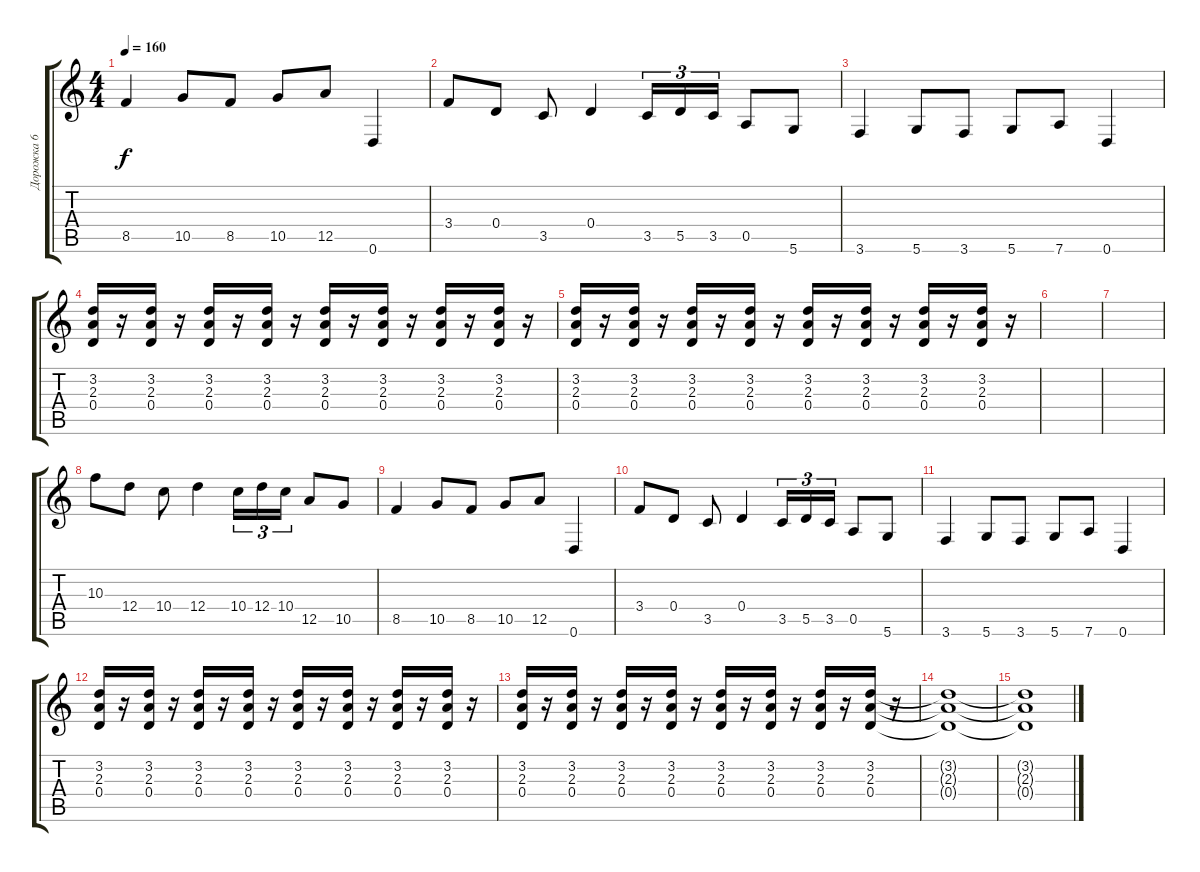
\track ("Дорожка 6" "Дорожка 6") {instrument electricguitarjazz}
\staff {score tabs}
\tuning (E4 B3 G3 D3 A2 D2) {hide}
\ts (4 4)
\tempo 160
\clef g2
\ks c
8.5.4{dy f} 10.5.8 8.5.8 10.5.8 12.5.8 0.6.4 |
3.4.8 0.4.8 3.5.8 0.4.4 3.5.16{tu (3 2)} 5.5.16{tu (3 2)} 3.5.16{tu (3 2)} 0.5.8 5.6.8 |
3.6.4 5.6.8 3.6.8 5.6.8 7.6.8 0.6.4 |
(3.2 2.3 0.4).16{volume 0} r.16 (3.2 2.3 0.4).16 r.16 (3.2 2.3 0.4).16 r.16 (3.2 2.3 0.4).16 r.16 (3.2 2.3 0.4).16 r.16 (3.2 2.3 0.4).16 r.16 (3.2 2.3 0.4).16 r.16 (3.2 2.3 0.4).16 r.16 |
(3.2 2.3 0.4).16 r.16 (3.2 2.3 0.4).16 r.16 (3.2 2.3 0.4).16 r.16 (3.2 2.3 0.4).16 r.16 (3.2 2.3 0.4).16 r.16 (3.2 2.3 0.4).16 r.16 (3.2 2.3 0.4).16 r.16 (3.2 2.3 0.4).16 r.16 |
|
|
10.3.8{volume 16 instrument electricguitarjazz} 12.4.8 10.4.8 12.4.4 10.4.16{tu (3 2)} 12.4.16{tu (3 2)} 10.4.16{tu (3 2)} 12.5.8 10.5.8 |
8.5.4 10.5.8 8.5.8 10.5.8 12.5.8 0.6.4 |
3.4.8 0.4.8 3.5.8 0.4.4 3.5.16{tu (3 2)} 5.5.16{tu (3 2)} 3.5.16{tu (3 2)} 0.5.8 5.6.8 |
3.6.4 5.6.8 3.6.8 5.6.8 7.6.8 0.6.4 |
(3.2 2.3 0.4).16{volume 0} r.16 (3.2 2.3 0.4).16 r.16 (3.2 2.3 0.4).16 r.16 (3.2 2.3 0.4).16 r.16 (3.2 2.3 0.4).16 r.16 (3.2 2.3 0.4).16 r.16 (3.2 2.3 0.4).16 r.16 (3.2 2.3 0.4).16 r.16 |
(3.2 2.3 0.4).16 r.16 (3.2 2.3 0.4).16 r.16 (3.2 2.3 0.4).16 r.16 (3.2 2.3 0.4).16 r.16 (3.2 2.3 0.4).16 r.16 (3.2 2.3 0.4).16 r.16 (3.2 2.3 0.4).16 r.16 (3.2 2.3 0.4).16 r.16 |
(3.2{t} 2.3{t} 0.4{t}).1 |
(3.2{t} 2.3{t} 0.4{t}).1
